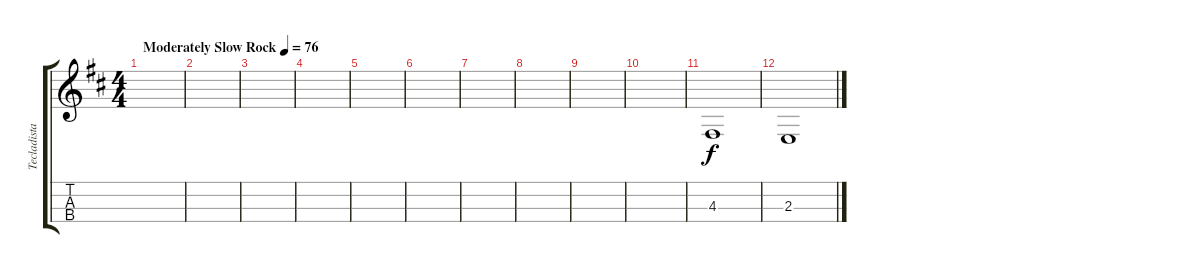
\track ("Tecladista" "Tecladista") {instrument cello}
\staff {score tabs}
\tuning (E4 A3 D3 G2) {hide}
\ts (4 4)
\tempo (76 "Moderately Slow Rock")
\clef g2
\ks d
|
|
|
|
|
|
|
|
|
|
4.3.1 |
2.3.1
